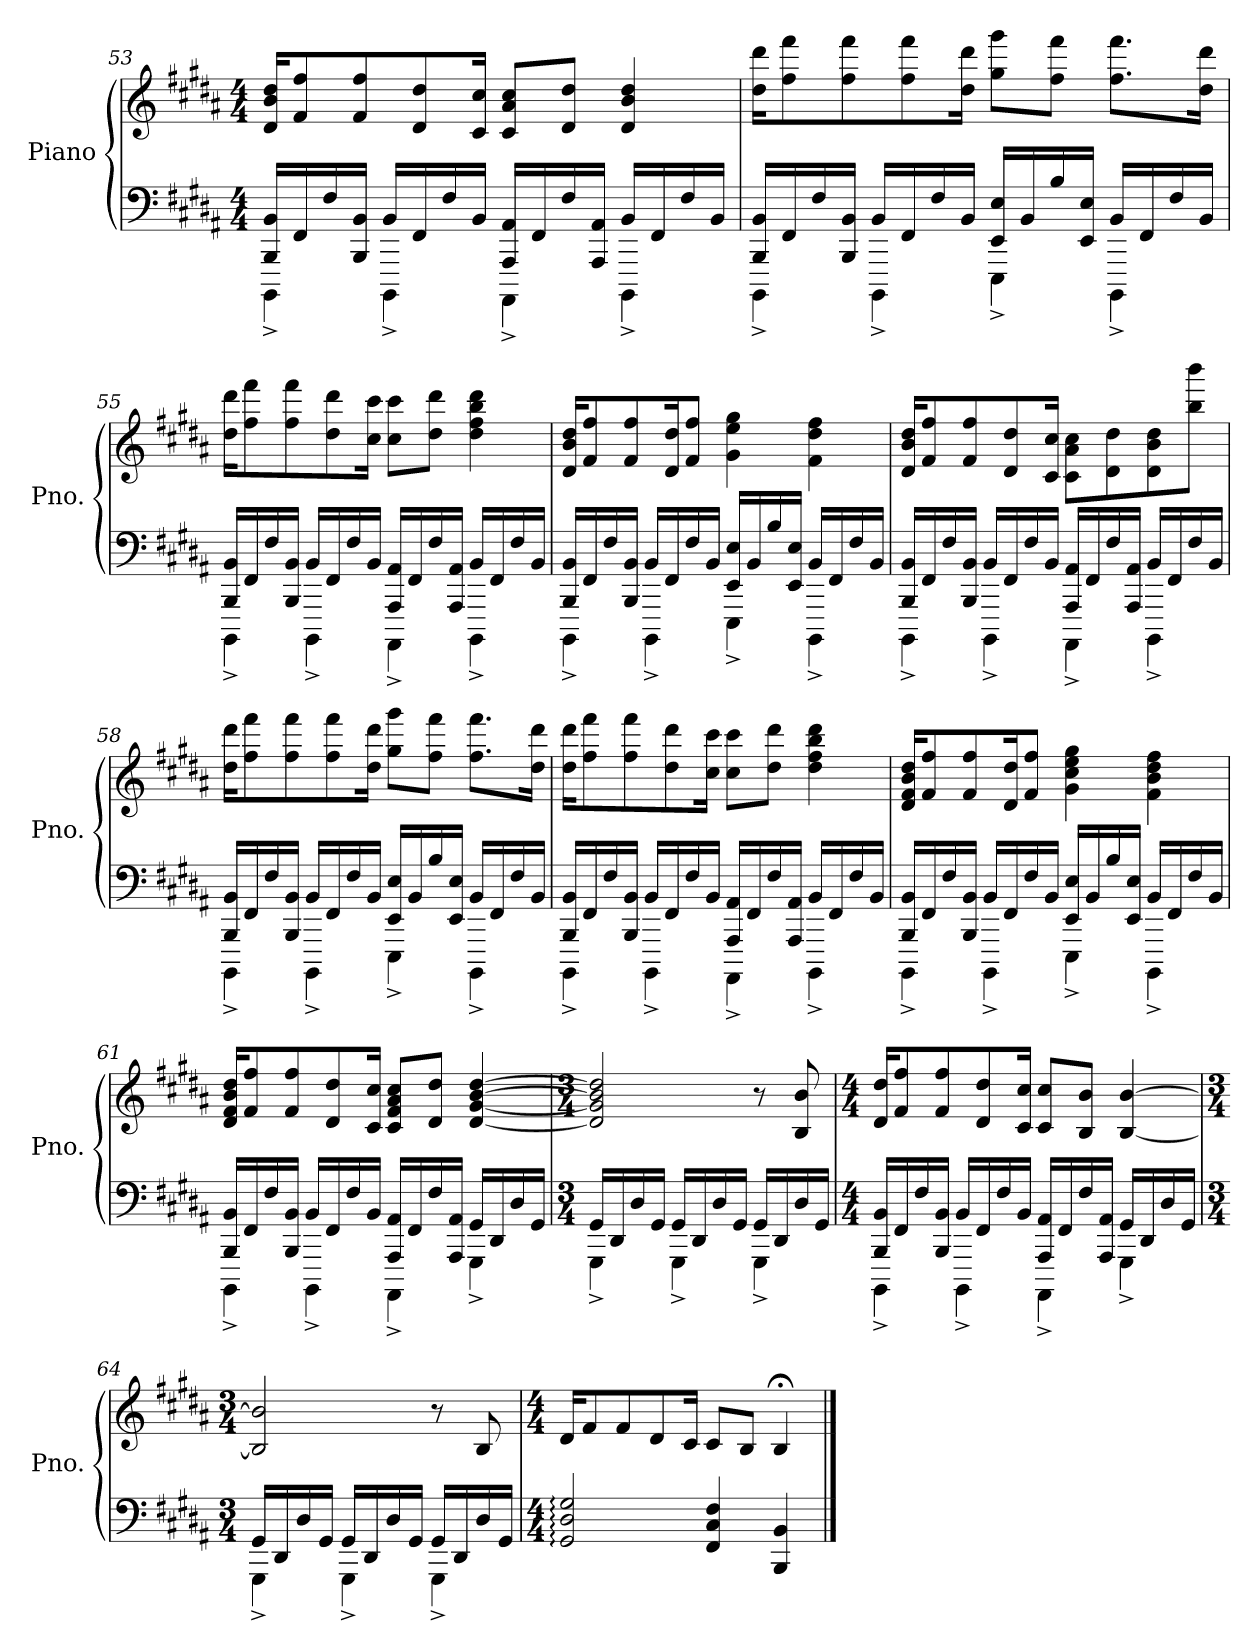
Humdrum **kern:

**kern	**kern
*part1	*part1
*staff2	*staff1
*I"Piano	*
*I'Pno.	*
*clefF4	*clefG2
*k[f#c#g#d#a#]	*k[f#c#g#d#a#]
*M4/4	*M4/4
=53	=53
*^	*
16BBB/ 16BB/LL	4BBBB^\	16d#/ 16b/ 16dd#/KL
16FF#/	.	8f#/ 8ff#/
16F#/	.	.
16BBB/ 16BB/JJ	.	8f#/ 8ff#/
16BB/LL	4BBBB^\	.
16FF#/	.	8d#/ 8dd#/
16F#/	.	.
16BB/JJ	.	16c#/ 16cc#/Jk
16AAA#/ 16AA#/LL	4AAAA#^\	8c#/ 8a#/ 8cc#/L
16FF#/	.	.
16F#/	.	8d#/ 8dd#/J
16AAA#/ 16AA#/JJ	.	.
16BB/LL	4BBBB^\	4d#/ 4b/ 4dd#/
16FF#/	.	.
16F#/	.	.
16BB/JJ	.	.
!!LO:LB:g=z
=54	=54	=54
16BBB/ 16BB/LL	4BBBB^\	16dd#\ 16ddd#\KL
16FF#/	.	8ff#\ 8fff#\
16F#/	.	.
16BBB/ 16BB/JJ	.	8ff#\ 8fff#\
16BB/LL	4BBBB^\	.
16FF#/	.	8ff#\ 8fff#\
16F#/	.	.
16BB/JJ	.	16dd#\ 16ddd#\Jk
16EE/ 16E/LL	4EEE^\	8gg#\ 8ggg#\L
16BB/	.	.
16B/	.	8ff#\ 8fff#\J
16EE/ 16E/JJ	.	.
16BB/LL	4BBBB^\	8.ff#\ 8.fff#\L
16FF#/	.	.
16F#/	.	.
16BB/JJ	.	16dd#\ 16ddd#\Jk
=55	=55	=55
16BBB/ 16BB/LL	4BBBB^\	16dd#\ 16ddd#\KL
16FF#/	.	8ff#\ 8fff#\
16F#/	.	.
16BBB/ 16BB/JJ	.	8ff#\ 8fff#\
16BB/LL	4BBBB^\	.
16FF#/	.	8dd#\ 8ddd#\
16F#/	.	.
16BB/JJ	.	16cc#\ 16ccc#\Jk
16AAA#/ 16AA#/LL	4AAAA#^\	8cc#\ 8ccc#\L
16FF#/	.	.
16F#/	.	8dd#\ 8ddd#\J
16AAA#/ 16AA#/JJ	.	.
16BB/LL	4BBBB^\	4dd#\ 4ff#\ 4bb\ 4ddd#\
16FF#/	.	.
16F#/	.	.
16BB/JJ	.	.
!!LO:LB:g=z
=56	=56	=56
16BBB/ 16BB/LL	4BBBB^\	16d#/ 16b/ 16dd#/KL
16FF#/	.	8f#/ 8ff#/
16F#/	.	.
16BBB/ 16BB/JJ	.	8f#/ 8ff#/
16BB/LL	4BBBB^\	.
16FF#/	.	16d#/ 16dd#/K
16F#/	.	8f#/ 8ff#/J
16BB/JJ	.	.
16EE/ 16E/LL	4EEE^\	4g#\ 4ee\ 4gg#\
16BB/	.	.
16B/	.	.
16EE/ 16E/JJ	.	.
16BB/LL	4BBBB^\	4f#\ 4dd#\ 4ff#\
16FF#/	.	.
16F#/	.	.
16BB/JJ	.	.
=57	=57	=57
16BBB/ 16BB/LL	4BBBB^\	16d#/ 16b/ 16dd#/KL
16FF#/	.	8f#/ 8ff#/
16F#/	.	.
16BBB/ 16BB/JJ	.	8f#/ 8ff#/
16BB/LL	4BBBB^\	.
16FF#/	.	8d#/ 8dd#/
16F#/	.	.
16BB/JJ	.	16c#/ 16cc#/Jk
16AAA#/ 16AA#/LL	4AAAA#^\	8c#\ 8a#\ 8cc#\L
16FF#/	.	.
16F#/	.	8d#\ 8dd#\
16AAA#/ 16AA#/JJ	.	.
16BB/LL	4BBBB^\	8d#\ 8b\ 8dd#\
16FF#/	.	.
16F#/	.	8bb\ 8bbb\J
16BB/JJ	.	.
!!LO:PB:g=z
=58	=58	=58
16BBB/ 16BB/LL	4BBBB^\	16dd#\ 16ddd#\KL
16FF#/	.	8ff#\ 8fff#\
16F#/	.	.
16BBB/ 16BB/JJ	.	8ff#\ 8fff#\
16BB/LL	4BBBB^\	.
16FF#/	.	8ff#\ 8fff#\
16F#/	.	.
16BB/JJ	.	16dd#\ 16ddd#\Jk
16EE/ 16E/LL	4EEE^\	8gg#\ 8ggg#\L
16BB/	.	.
16B/	.	8ff#\ 8fff#\J
16EE/ 16E/JJ	.	.
16BB/LL	4BBBB^\	8.ff#\ 8.fff#\L
16FF#/	.	.
16F#/	.	.
16BB/JJ	.	16dd#\ 16ddd#\Jk
=59	=59	=59
16BBB/ 16BB/LL	4BBBB^\	16dd#\ 16ddd#\KL
16FF#/	.	8ff#\ 8fff#\
16F#/	.	.
16BBB/ 16BB/JJ	.	8ff#\ 8fff#\
16BB/LL	4BBBB^\	.
16FF#/	.	8dd#\ 8ddd#\
16F#/	.	.
16BB/JJ	.	16cc#\ 16ccc#\Jk
16AAA#/ 16AA#/LL	4AAAA#^\	8cc#\ 8ccc#\L
16FF#/	.	.
16F#/	.	8dd#\ 8ddd#\J
16AAA#/ 16AA#/JJ	.	.
16BB/LL	4BBBB^\	4dd#\ 4ff#\ 4bb\ 4ddd#\
16FF#/	.	.
16F#/	.	.
16BB/JJ	.	.
!!LO:LB:g=z
=60	=60	=60
16BBB/ 16BB/LL	4BBBB^\	16d#/ 16f#/ 16b/ 16dd#/KL
16FF#/	.	8f#/ 8ff#/
16F#/	.	.
16BBB/ 16BB/JJ	.	8f#/ 8ff#/
16BB/LL	4BBBB^\	.
16FF#/	.	16d#/ 16dd#/K
16F#/	.	8f#/ 8ff#/J
16BB/JJ	.	.
16EE/ 16E/LL	4EEE^\	4g#\ 4cc#\ 4ee\ 4gg#\
16BB/	.	.
16B/	.	.
16EE/ 16E/JJ	.	.
16BB/LL	4BBBB^\	4f#\ 4b\ 4dd#\ 4ff#\
16FF#/	.	.
16F#/	.	.
16BB/JJ	.	.
=61	=61	=61
16BBB/ 16BB/LL	4BBBB^\	16d#/ 16f#/ 16b/ 16dd#/KL
16FF#/	.	8f#/ 8ff#/
16F#/	.	.
16BBB/ 16BB/JJ	.	8f#/ 8ff#/
16BB/LL	4BBBB^\	.
16FF#/	.	8d#/ 8dd#/
16F#/	.	.
16BB/JJ	.	16c#/ 16cc#/Jk
16AAA#/ 16AA#/LL	4AAAA#^\	8c#/ 8f#/ 8a#/ 8cc#/L
16FF#/	.	.
16F#/	.	8d#/ 8dd#/J
16AAA#/ 16AA#/JJ	.	.
16GG#/LL	4GGG#^\	[4d#/ [4g#/ [4b/ [4dd#/
16DD#/	.	.
16D#/	.	.
16GG#/JJ	.	.
!!LO:LB:g=z
=62	=62	=62
*M3/4	*	*M3/4
16GG#/LL	4GGG#^\	2d#/] 2g#/] 2b/] 2dd#/]
16DD#/	.	.
16D#/	.	.
16GG#/JJ	.	.
16GG#/LL	4GGG#^\	.
16DD#/	.	.
16D#/	.	.
16GG#/JJ	.	.
16GG#/LL	4GGG#^\	8r
16DD#/	.	.
16D#/	.	8B/ 8b/
16GG#/JJ	.	.
=63	=63	=63
*M4/4	*	*M4/4
16BBB/ 16BB/LL	4BBBB^\	16d#/ 16dd#/KL
16FF#/	.	8f#/ 8ff#/
16F#/	.	.
16BBB/ 16BB/JJ	.	8f#/ 8ff#/
16BB/LL	4BBBB^\	.
16FF#/	.	8d#/ 8dd#/
16F#/	.	.
16BB/JJ	.	16c#/ 16cc#/Jk
16AAA#/ 16AA#/LL	4AAAA#^\	8c#/ 8cc#/L
16FF#/	.	.
16F#/	.	8B/ 8b/J
16AAA#/ 16AA#/JJ	.	.
16GG#/LL	4GGG#^\	[4B/ [4b/
16DD#/	.	.
16D#/	.	.
16GG#/JJ	.	.
!!LO:LB:g=z
=64	=64	=64
*M3/4	*	*M3/4
16GG#/LL	4GGG#^\	2B/] 2b/]
16DD#/	.	.
16D#/	.	.
16GG#/JJ	.	.
16GG#/LL	4GGG#^\	.
16DD#/	.	.
16D#/	.	.
16GG#/JJ	.	.
16GG#/LL	4GGG#^\	8r
16DD#/	.	.
16D#/	.	8B/
16GG#/JJ	.	.
*v	*v	*
=65	=65
*M4/4	*M4/4
2GG#/: 2D#/: 2G#/:	16d#/KL
.	8f#/
.	8f#/
.	8d#/
.	16c#/Jk
4FF#/ 4C#/ 4F#/	8c#/L
.	8B/J
4BBB/ 4BB/	4B;</
==	==
*-	*-
